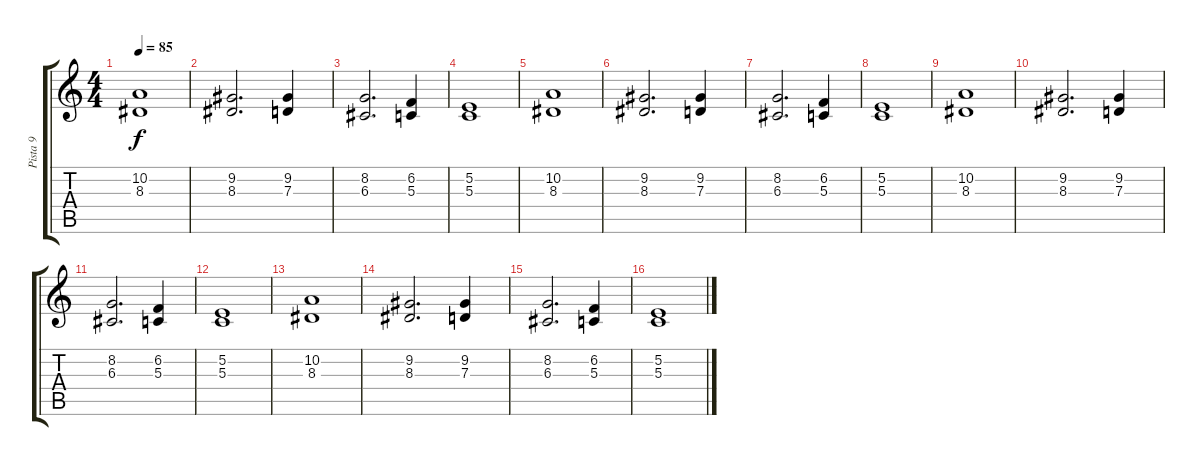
\track ("Pista 9" "Pista 9") {instrument pad2warm}
\staff {score tabs}
\tuning (E4 B3 G3 D3 A2 E2) {hide}
\ts (4 4)
\tempo 85
\clef g2
\ks c
(10.2 8.3).1{dy f} |
(9.2 8.3).2{d} (9.2 7.3).4 |
(8.2 6.3).2{d} (6.2 5.3).4 |
(5.2 5.3).1 |
(10.2 8.3).1 |
(9.2 8.3).2{d} (9.2 7.3).4 |
(8.2 6.3).2{d} (6.2 5.3).4 |
(5.2 5.3).1 |
(10.2 8.3).1 |
(9.2 8.3).2{d} (9.2 7.3).4 |
(8.2 6.3).2{d} (6.2 5.3).4 |
(5.2 5.3).1 |
(10.2 8.3).1 |
(9.2 8.3).2{d} (9.2 7.3).4 |
(8.2 6.3).2{d} (6.2 5.3).4 |
(5.2 5.3).1
